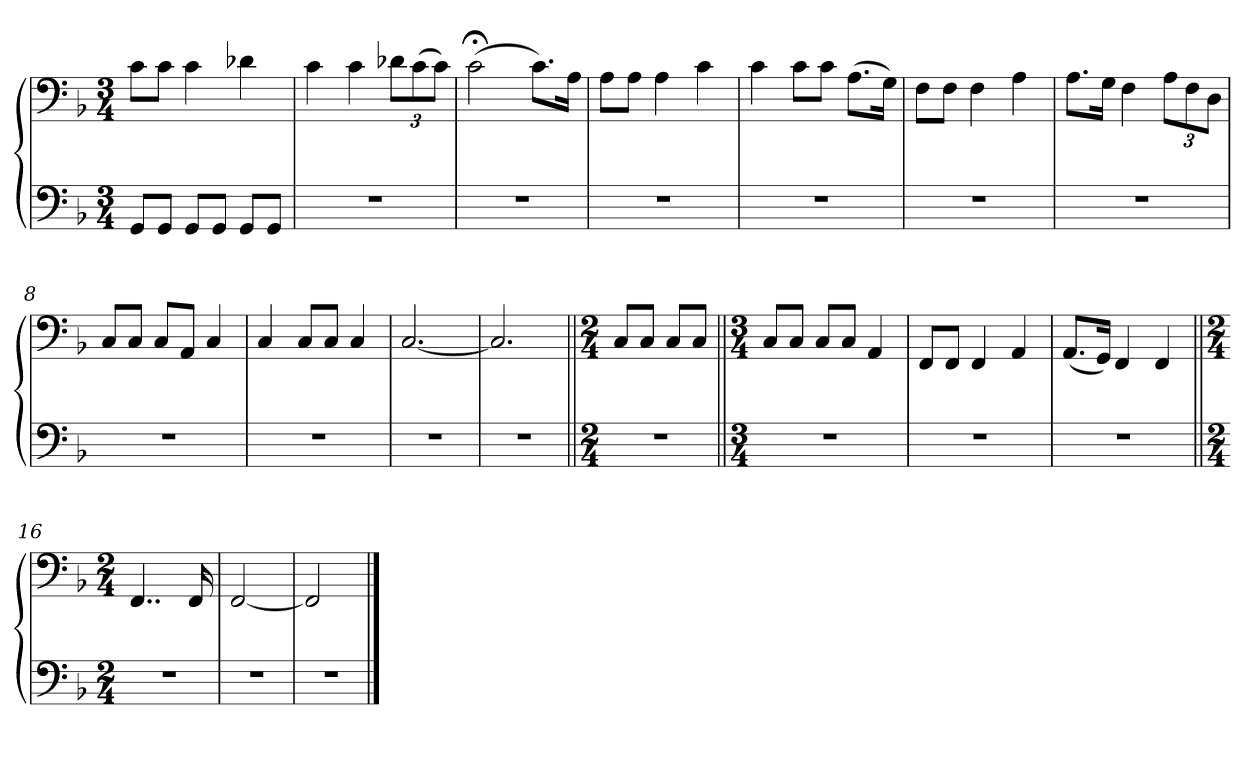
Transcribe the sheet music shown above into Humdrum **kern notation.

**kern	**kern
*part1	*part1
*staff2	*staff1
*clefF4	*clefF4
*k[b-]	*k[b-]
*M3/4	*M3/4
=1	=1
8GG/L	8c\L
8GG/J	8c\J
8GG/L	4c\
8GG/J	.
8GG/L	4d-X\
8GG/J	.
=2	=2
2.r	4c\
.	4c\
.	12d-X\L
.	(12c\
.	12c\J)
=3	=3
2.r	(2c;<\
.	8.c\L)
.	16A\Jk
=4	=4
2.r	8A\L
.	8A\J
.	4A\
.	4c\
=5	=5
2.r	4c\
.	8c\L
.	8c\J
.	(8.A\L
.	16G\Jk)
=6	=6
2.r	8F\L
.	8F\J
.	4F\
.	4A\
=7	=7
2.r	8.A\L
.	16G\Jk
.	4F\
.	12A\L
.	12F\
.	12D\J
=8	=8
2.r	8C/L
.	8C/J
.	8C/L
.	8AA/J
.	4C/
=9	=9
2.r	4C/
.	8C/L
.	8C/J
.	4C/
=10	=10
2.r	[2.C/
=11	=11
2.r	2.C/]
=12||	=12||
*M2/4	*M2/4
2r	8C/L
.	8C/J
.	8C/L
.	8C/J
=13||	=13||
*M3/4	*M3/4
2.r	8C/L
.	8C/J
.	8C/L
.	8C/J
.	4AA/
=14	=14
2.r	8FF/L
.	8FF/J
.	4FF/
.	4AA/
=15	=15
2.r	(8.AA/L
.	16GG/Jk)
.	4FF/
.	4FF/
=16||	=16||
*M2/4	*M2/4
2r	4..FF/
.	16FF/
=17	=17
2r	[2FF/
=18	=18
2r	2FF/]
==	==
*-	*-
